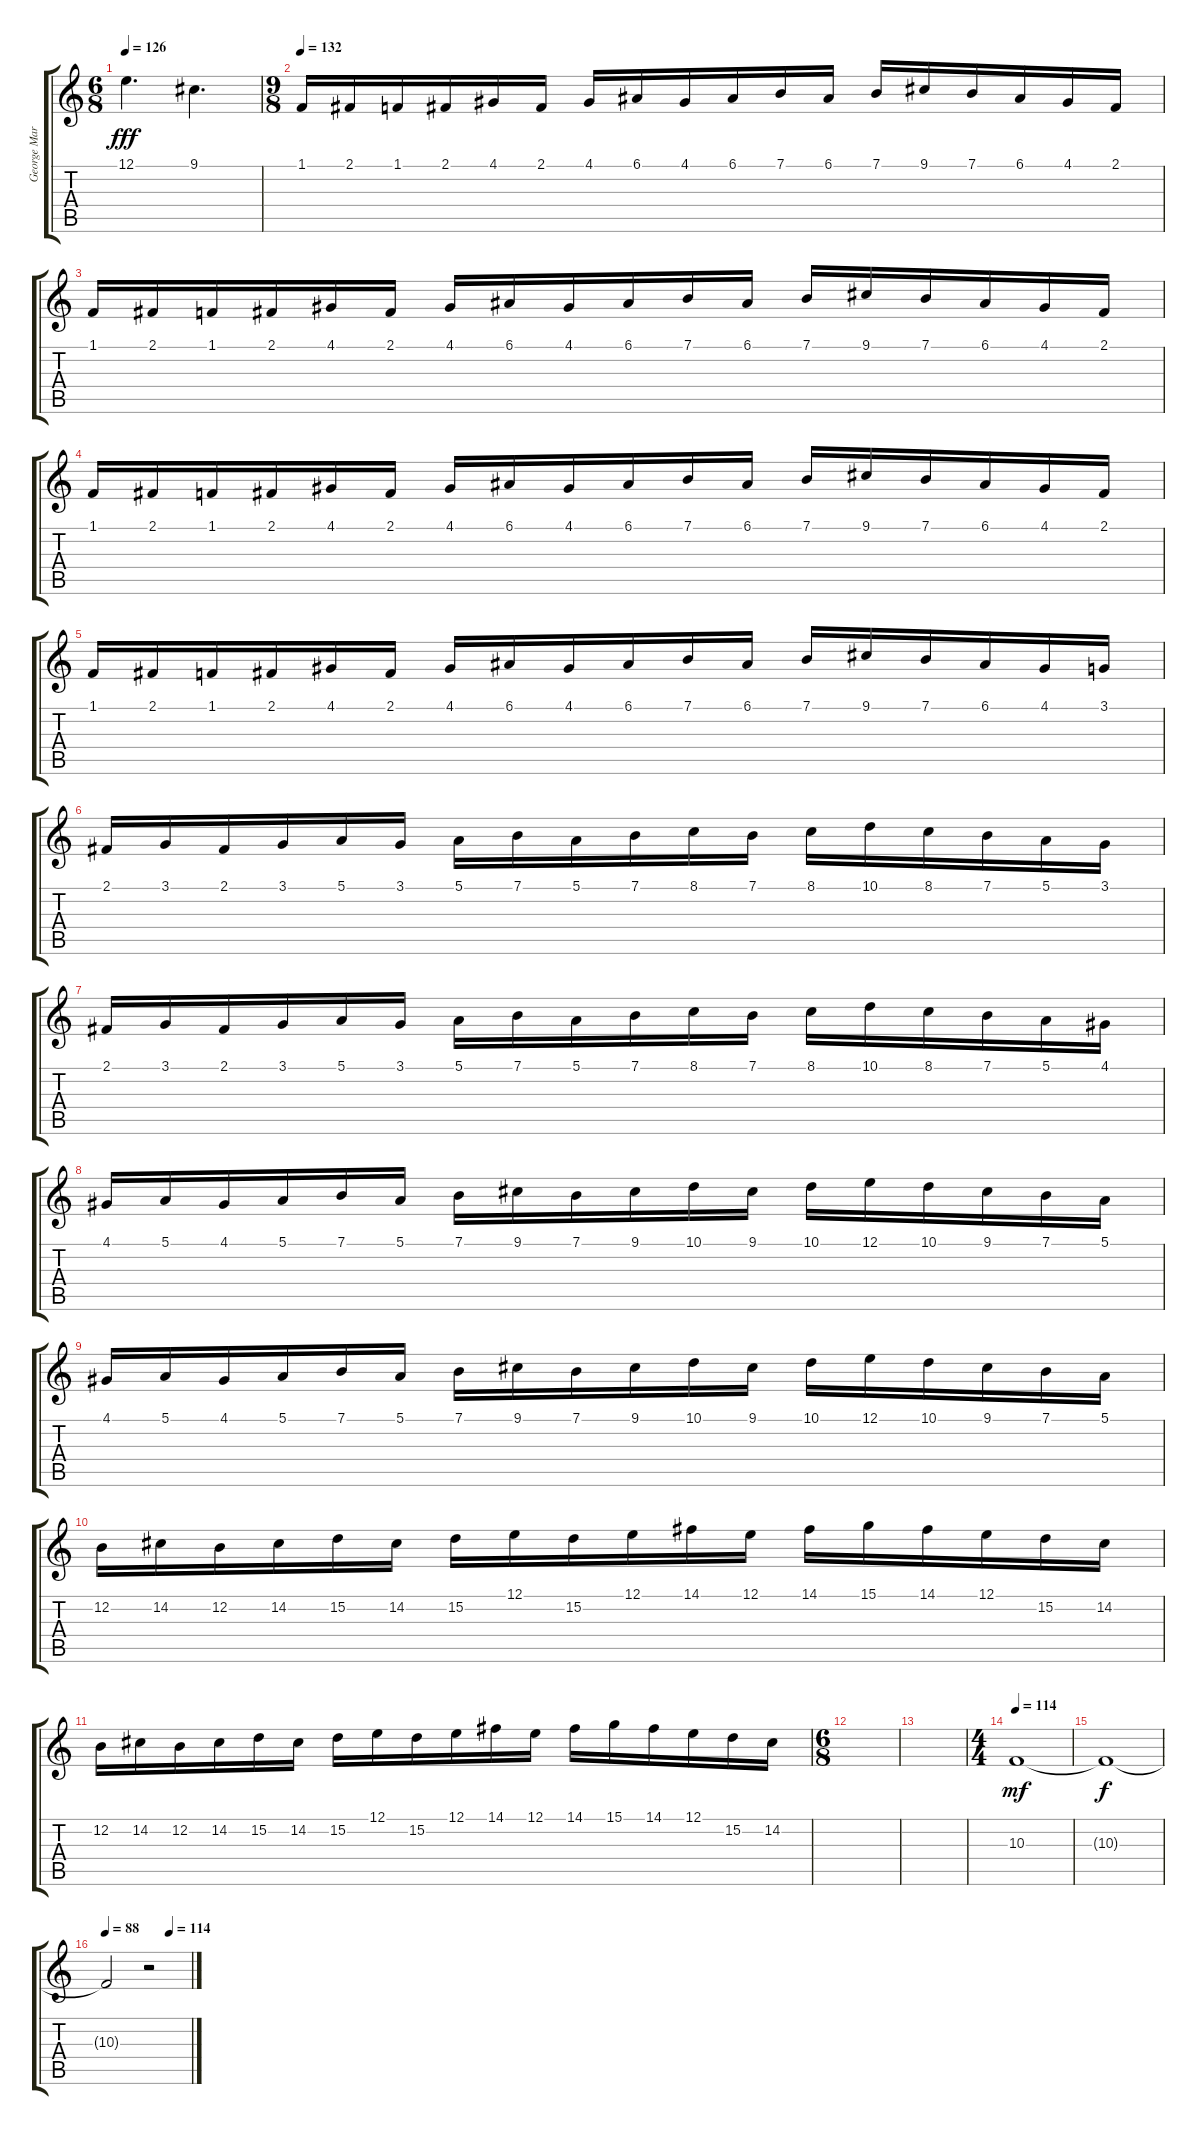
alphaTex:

\track ("George Martin" "George Mar") {instrument stringensemble1}
\staff {score tabs}
\tuning (E4 B3 G3 D3 A2 E2) {hide}
\ts (6 8)
\tempo 126
\clef g2
\ks c
12.1.4{d dy fff} 9.1.4{d} |
\ts (9 8)
\tempo 132
1.1.16 2.1.16 1.1.16 2.1.16 4.1.16 2.1.16 4.1.16 6.1.16 4.1.16 6.1.16 7.1.16 6.1.16 7.1.16 9.1.16 7.1.16 6.1.16 4.1.16 2.1.16 |
1.1.16 2.1.16 1.1.16 2.1.16 4.1.16 2.1.16 4.1.16 6.1.16 4.1.16 6.1.16 7.1.16 6.1.16 7.1.16 9.1.16 7.1.16 6.1.16 4.1.16 2.1.16 |
1.1.16 2.1.16 1.1.16 2.1.16 4.1.16 2.1.16 4.1.16 6.1.16 4.1.16 6.1.16 7.1.16 6.1.16 7.1.16 9.1.16 7.1.16 6.1.16 4.1.16 2.1.16 |
1.1.16 2.1.16 1.1.16 2.1.16 4.1.16 2.1.16 4.1.16 6.1.16 4.1.16 6.1.16 7.1.16 6.1.16 7.1.16 9.1.16 7.1.16 6.1.16 4.1.16 3.1.16 |
2.1.16 3.1.16 2.1.16 3.1.16 5.1.16 3.1.16 5.1.16 7.1.16 5.1.16 7.1.16 8.1.16 7.1.16 8.1.16 10.1.16 8.1.16 7.1.16 5.1.16 3.1.16 |
2.1.16 3.1.16 2.1.16 3.1.16 5.1.16 3.1.16 5.1.16 7.1.16 5.1.16 7.1.16 8.1.16 7.1.16 8.1.16 10.1.16 8.1.16 7.1.16 5.1.16 4.1.16 |
4.1.16 5.1.16 4.1.16 5.1.16 7.1.16 5.1.16 7.1.16 9.1.16 7.1.16 9.1.16 10.1.16 9.1.16 10.1.16 12.1.16 10.1.16 9.1.16 7.1.16 5.1.16 |
4.1.16 5.1.16 4.1.16 5.1.16 7.1.16 5.1.16 7.1.16 9.1.16 7.1.16 9.1.16 10.1.16 9.1.16 10.1.16 12.1.16 10.1.16 9.1.16 7.1.16 5.1.16 |
12.2.16 14.2.16 12.2.16 14.2.16 15.2.16 14.2.16 15.2.16 12.1.16 15.2.16 12.1.16 14.1.16 12.1.16 14.1.16 15.1.16 14.1.16 12.1.16 15.2.16 14.2.16 |
12.2.16 14.2.16 12.2.16 14.2.16 15.2.16 14.2.16 15.2.16 12.1.16 15.2.16 12.1.16 14.1.16 12.1.16 14.1.16 15.1.16 14.1.16 12.1.16 15.2.16 14.2.16 |
\ts (6 8)
|
|
\ts (4 4)
\tempo 114
10.3.1{dy mf} |
10.3{t}.1{dy f} |
\tempo 88
\tempo (114 0.75)
10.3{t}.2 r.2
